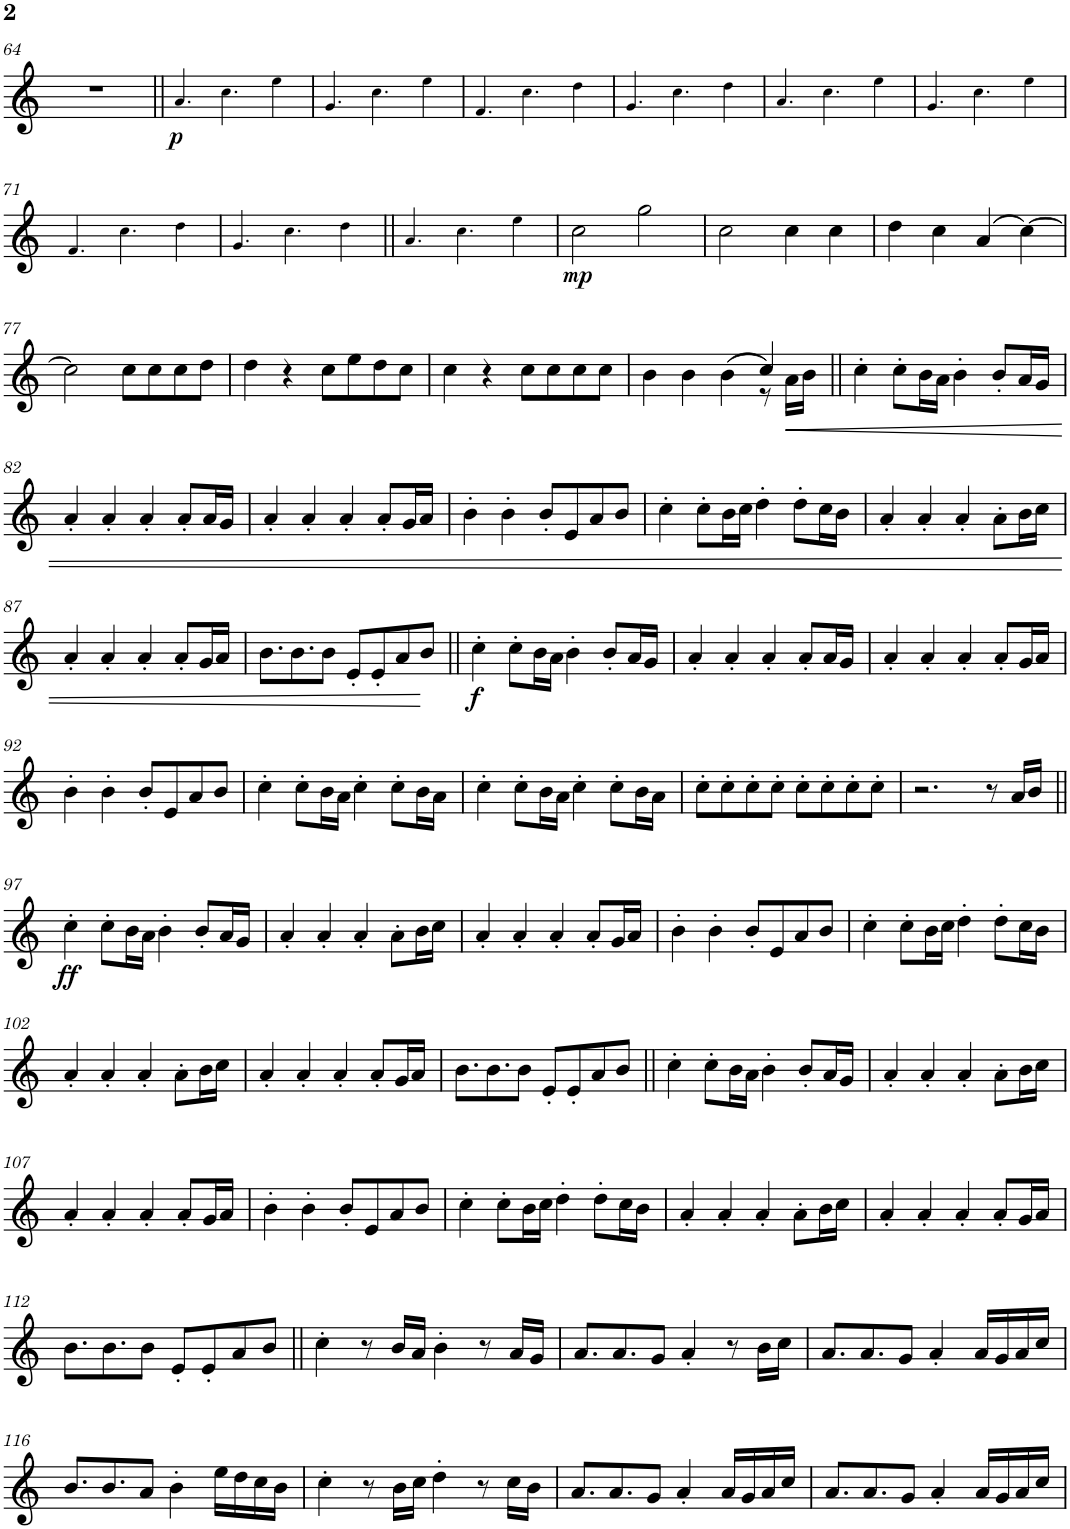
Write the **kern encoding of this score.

**kern	**dynam
*part1	*part1
*staff1	*staff1
*I"Bb Trumpet	*
*I'Bb Tpt.	*
!!LO:PB:g=z
*clefG2	*
*Trd1c2	*
*k[]	*
*M4/4	*
=64	=64
1r	.
=65||	=65||
!	!LO:DY:b
4.a!/	p
4.cc!\	.
4ee!\	.
=66	=66
4.g!/	.
4.cc!\	.
4ee!\	.
=67	=67
4.f!/	.
4.cc!\	.
4dd!\	.
=68	=68
4.g!/	.
4.cc!\	.
4dd!\	.
=69	=69
4.a!/	.
4.cc!\	.
4ee!\	.
=70	=70
4.g!/	.
4.cc!\	.
4ee!\	.
!!LO:LB:g=z
=71	=71
4.f!/	.
4.cc!\	.
4dd!\	.
=72	=72
4.g!/	.
4.cc!\	.
4dd!\	.
=73||	=73||
4.a!/	.
4.cc!\	.
4ee!\	.
=74	=74
!	!LO:DY:b
2cc\	mp
2gg\	.
=75	=75
2cc\	.
4cc\	.
4cc\	.
=76	=76
4dd\	.
4cc\	.
(4a/	.
[4cc\)	.
!!LO:LB:g=z
=77	=77
2cc\]	.
8cc\L	.
8cc\	.
8cc\	.
8dd\J	.
=78	=78
4dd\	.
4r	.
8cc\L	.
8ee\	.
8dd\	.
8cc\J	.
=79	=79
4cc\	.
4r	.
8cc\L	.
8cc\	.
8cc\	.
8cc\J	.
=80	=80
*^	*
4b\	2.ryy	.
4b\	.	.
(4b\	.	.
4cc/)	8r	.
!	!	!LO:HP:b
.	16a\LL	<
.	16b\JJ	.
*v	*v	*
=81||	=81||
4cc'\	.
8cc'\L	.
16b\L	.
16a\JJ	.
4b'\	.
8b'/L	.
16a/L	.
16g/JJ	.
!!LO:LB:g=z
=82	=82
4a'/	.
4a'/	.
4a'/	.
8a'/L	.
16a/L	.
16g/JJ	.
=83	=83
4a'/	.
4a'/	.
4a'/	.
8a'/L	.
16g/L	.
16a/JJ	.
=84	=84
4b'\	.
4b'\	.
8b'/L	.
8e/	.
8a/	.
8b/J	.
=85	=85
4cc'\	.
8cc'\L	.
16b\L	.
16cc\JJ	.
4dd'\	.
8dd'\L	.
16cc\L	.
16b\JJ	.
=86	=86
4a'/	.
4a'/	.
4a'/	.
8a'\L	.
16b\L	.
16cc\JJ	.
!!LO:LB:g=z
=87	=87
4a'/	.
4a'/	.
4a'/	.
8a'/L	.
16g/L	.
16a/JJ	.
=88	=88
8.b\L	.
8.b\	.
8b\J	.
8e'/L	.
8e'/	.
8a/	.
8b/J	[
=89||	=89||
!	!LO:DY:b
4cc'\	f
8cc'\L	.
16b\L	.
16a\JJ	.
4b'\	.
8b'/L	.
16a/L	.
16g/JJ	.
=90	=90
4a'/	.
4a'/	.
4a'/	.
8a'/L	.
16a/L	.
16g/JJ	.
=91	=91
4a'/	.
4a'/	.
4a'/	.
8a'/L	.
16g/L	.
16a/JJ	.
!!LO:LB:g=z
=92	=92
4b'\	.
4b'\	.
8b'/L	.
8e/	.
8a/	.
8b/J	.
=93	=93
4cc'\	.
8cc'\L	.
16b\L	.
16a\JJ	.
4cc'\	.
8cc'\L	.
16b\L	.
16a\JJ	.
=94	=94
4cc'\	.
8cc'\L	.
16b\L	.
16a\JJ	.
4cc'\	.
8cc'\L	.
16b\L	.
16a\JJ	.
=95	=95
8cc'\L	.
8cc'\	.
8cc'\	.
8cc'\J	.
8cc'\L	.
8cc'\	.
8cc'\	.
8cc'\J	.
=96	=96
2.r	.
8r	.
16a/LL	.
16b/JJ	.
!!LO:LB:g=z
=97||	=97||
!	!LO:DY:b
4cc'\	ff
8cc'\L	.
16b\L	.
16a\JJ	.
4b'\	.
8b'/L	.
16a/L	.
16g/JJ	.
=98	=98
4a'/	.
4a'/	.
4a'/	.
8a'\L	.
16b\L	.
16cc\JJ	.
=99	=99
4a'/	.
4a'/	.
4a'/	.
8a'/L	.
16g/L	.
16a/JJ	.
=100	=100
4b'\	.
4b'\	.
8b'/L	.
8e/	.
8a/	.
8b/J	.
=101	=101
4cc'\	.
8cc'\L	.
16b\L	.
16cc\JJ	.
4dd'\	.
8dd'\L	.
16cc\L	.
16b\JJ	.
!!LO:LB:g=z
=102	=102
4a'/	.
4a'/	.
4a'/	.
8a'\L	.
16b\L	.
16cc\JJ	.
=103	=103
4a'/	.
4a'/	.
4a'/	.
8a'/L	.
16g/L	.
16a/JJ	.
=104	=104
8.b\L	.
8.b\	.
8b\J	.
8e'/L	.
8e'/	.
8a/	.
8b/J	.
=105||	=105||
4cc'\	.
8cc'\L	.
16b\L	.
16a\JJ	.
4b'\	.
8b'/L	.
16a/L	.
16g/JJ	.
=106	=106
4a'/	.
4a'/	.
4a'/	.
8a'\L	.
16b\L	.
16cc\JJ	.
!!LO:LB:g=z
=107	=107
4a'/	.
4a'/	.
4a'/	.
8a'/L	.
16g/L	.
16a/JJ	.
=108	=108
4b'\	.
4b'\	.
8b'/L	.
8e/	.
8a/	.
8b/J	.
=109	=109
4cc'\	.
8cc'\L	.
16b\L	.
16cc\JJ	.
4dd'\	.
8dd'\L	.
16cc\L	.
16b\JJ	.
=110	=110
4a'/	.
4a'/	.
4a'/	.
8a'\L	.
16b\L	.
16cc\JJ	.
=111	=111
4a'/	.
4a'/	.
4a'/	.
8a'/L	.
16g/L	.
16a/JJ	.
!!LO:LB:g=z
=112	=112
8.b\L	.
8.b\	.
8b\J	.
8e'/L	.
8e'/	.
8a/	.
8b/J	.
=113||	=113||
4cc'\	.
8r	.
16b/LL	.
16a/JJ	.
4b'\	.
8r	.
16a/LL	.
16g/JJ	.
=114	=114
8.a/L	.
8.a/	.
8g/J	.
4a'/	.
8r	.
16b\LL	.
16cc\JJ	.
=115	=115
8.a/L	.
8.a/	.
8g/J	.
4a'/	.
16a/LL	.
16g/	.
16a/	.
16cc/JJ	.
!!LO:LB:g=z
=116	=116
8.b/L	.
8.b/	.
8a/J	.
4b'\	.
16ee\LL	.
16dd\	.
16cc\	.
16b\JJ	.
=117	=117
4cc'\	.
8r	.
16b\LL	.
16cc\JJ	.
4dd'\	.
8r	.
16cc\LL	.
16b\JJ	.
=118	=118
8.a/L	.
8.a/	.
8g/J	.
4a'/	.
16a/LL	.
16g/	.
16a/	.
16cc/JJ	.
=119	=119
8.a/L	.
8.a/	.
8g/J	.
4a'/	.
16a/LL	.
16g/	.
16a/	.
16cc/JJ	.
=	=
*-	*-
